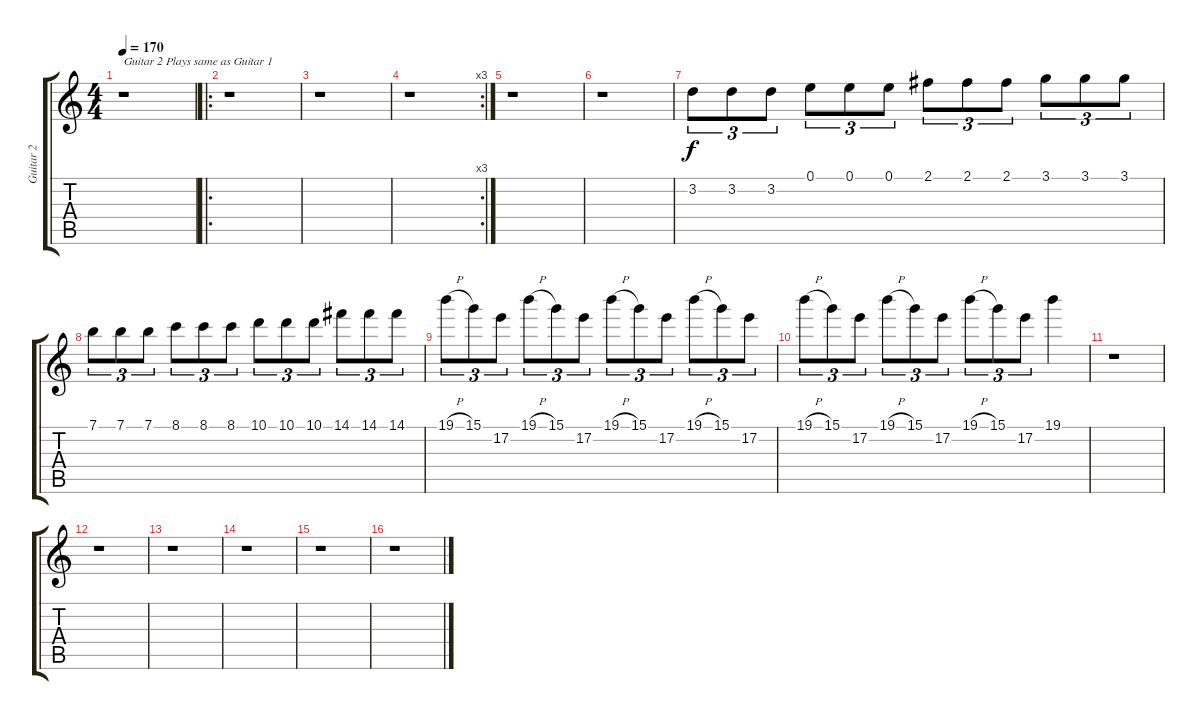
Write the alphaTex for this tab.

\track ("Guitar 2" "Guitar 2") {instrument distortionguitar}
\staff {score tabs}
\tuning (E4 B3 G3 D3 A2 E2) {hide}
\ts (4 4)
\tempo 170
\clef g2
\ks c
r.1{txt "Guitar 2 Plays same as Guitar 1" dy f instrument distortionguitar} |
\ro
r.1 |
r.1 |
\rc 3
r.1 |
r.1 |
r.1 |
3.2.8{tu (3 2)} 3.2.8{tu (3 2)} 3.2.8{tu (3 2)} 0.1.8{tu (3 2)} 0.1.8{tu (3 2)} 0.1.8{tu (3 2)} 2.1.8{tu (3 2)} 2.1.8{tu (3 2)} 2.1.8{tu (3 2)} 3.1.8{tu (3 2)} 3.1.8{tu (3 2)} 3.1.8{tu (3 2)} |
7.1.8{tu (3 2)} 7.1.8{tu (3 2)} 7.1.8{tu (3 2)} 8.1.8{tu (3 2)} 8.1.8{tu (3 2)} 8.1.8{tu (3 2)} 10.1.8{tu (3 2)} 10.1.8{tu (3 2)} 10.1.8{tu (3 2)} 14.1.8{tu (3 2)} 14.1.8{tu (3 2)} 14.1.8{tu (3 2)} |
19.1{h}.8{tu (3 2)} 15.1.8{tu (3 2)} 17.2.8{tu (3 2)} 19.1{h}.8{tu (3 2)} 15.1.8{tu (3 2)} 17.2.8{tu (3 2)} 19.1{h}.8{tu (3 2)} 15.1.8{tu (3 2)} 17.2.8{tu (3 2)} 19.1{h}.8{tu (3 2)} 15.1.8{tu (3 2)} 17.2.8{tu (3 2)} |
19.1{h}.8{tu (3 2)} 15.1.8{tu (3 2)} 17.2.8{tu (3 2)} 19.1{h}.8{tu (3 2)} 15.1.8{tu (3 2)} 17.2.8{tu (3 2)} 19.1{h}.8{tu (3 2)} 15.1.8{tu (3 2)} 17.2.8{tu (3 2)} 19.1.4 |
r.1 |
r.1 |
r.1 |
r.1 |
r.1 |
r.1
